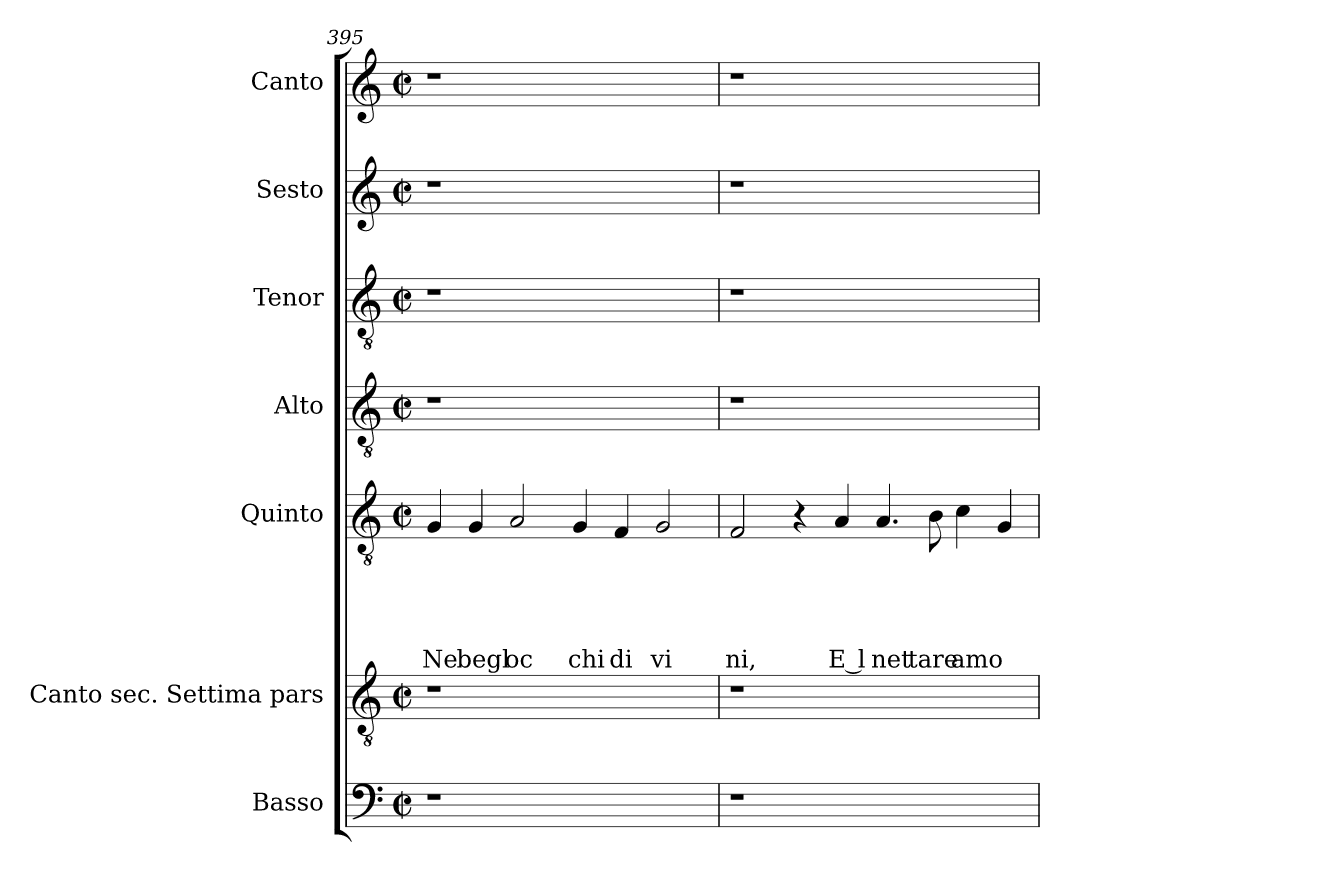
**kern	**kern	**kern	**text	**text	**text	**text	**text	**kern	**kern	**kern	**kern
*part7	*part6	*part5	*part5	*part5	*part5	*part5	*part5	*part4	*part3	*part2	*part1
*staff7	*staff6	*staff5	*staff5	*staff5	*staff5	*staff5	*staff5	*staff4	*staff3	*staff2	*staff1
*I"Basso	*I"Canto sec. Settima pars	*I"Quinto	*	*	*	*	*	*I"Alto	*I"Tenor	*I"Sesto	*I"Canto
*	*	*I'Quinto	*	*	*	*	*	*I'Alto	*I'Tenor	*I'Sesto	*I'Canto
*clefF4	*clefGv2	*clefGv2	*	*	*	*	*	*clefGv2	*clefGv2	*clefG2	*clefG2
*k[]	*k[]	*k[]	*	*	*	*	*	*k[]	*k[]	*k[]	*k[]
*C:	*C:	*C:	*	*	*	*	*	*C:	*C:	*C:	*C:
*M2/2	*M2/2	*M2/2	*	*	*	*	*	*M2/2	*M2/2	*M2/2	*M2/2
*met(c|)	*met(c|)	*met(c|)	*	*	*	*	*	*met(c|)	*met(c|)	*met(c|)	*met(c|)
=395	=395	=395	=395	=395	=395	=395	=395	=395	=395	=395	=395
!	!	!	!	!	!	!	!LO:LY:b	!	!	!	!
1r	1r	4G/	.	.	.	.	Ne	1r	1r	1r	1r
!	!	!	!	!	!	!	!LO:LY:b	!	!	!	!
.	.	4G/	.	.	.	.	begl	.	.	.	.
!	!	!	!	!	!	!	!LO:LY:b	!	!	!	!
.	.	2A/	.	.	.	.	oc	.	.	.	.
!	!	!	!	!	!	!	!LO:LY:b	!	!	!	!
1ryy	1ryy	4G/	.	.	.	.	chi	1ryy	1ryy	1ryy	1ryy
!	!	!	!	!	!	!	!LO:LY:b	!	!	!	!
.	.	4F/	.	.	.	.	di	.	.	.	.
!	!	!	!	!	!	!	!LO:LY:b	!	!	!	!
.	.	2G/	.	.	.	.	vi	.	.	.	.
=396	=396	=396	=396	=396	=396	=396	=396	=396	=396	=396	=396
!	!	!	!	!	!	!	!LO:LY:b	!	!	!	!
1r	1r	2F/	.	.	.	.	ni,	1r	1r	1r	1r
.	.	4r	.	.	.	.	.	.	.	.	.
!	!	!	!	!	!	!	!LO:LY:b:rj	!	!	!	!
.	.	4A/	.	.	.	.	E l	.	.	.	.
!	!	!	!	!	!	!	!LO:LY:b	!	!	!	!
1ryy	1ryy	4.A/	.	.	.	.	net	1ryy	1ryy	1ryy	1ryy
!	!	!	!	!	!	!	!LO:LY:b	!	!	!	!
.	.	8B\	.	.	.	.	tare	.	.	.	.
!	!	!	!	!	!	!	!LO:LY:b	!	!	!	!
.	.	4c\	.	.	.	.	amo	.	.	.	.
.	.	4G/	.	.	.	.	.	.	.	.	.
=	=	=	=	=	=	=	=	=	=	=	=
*-	*-	*-	*-	*-	*-	*-	*-	*-	*-	*-	*-
